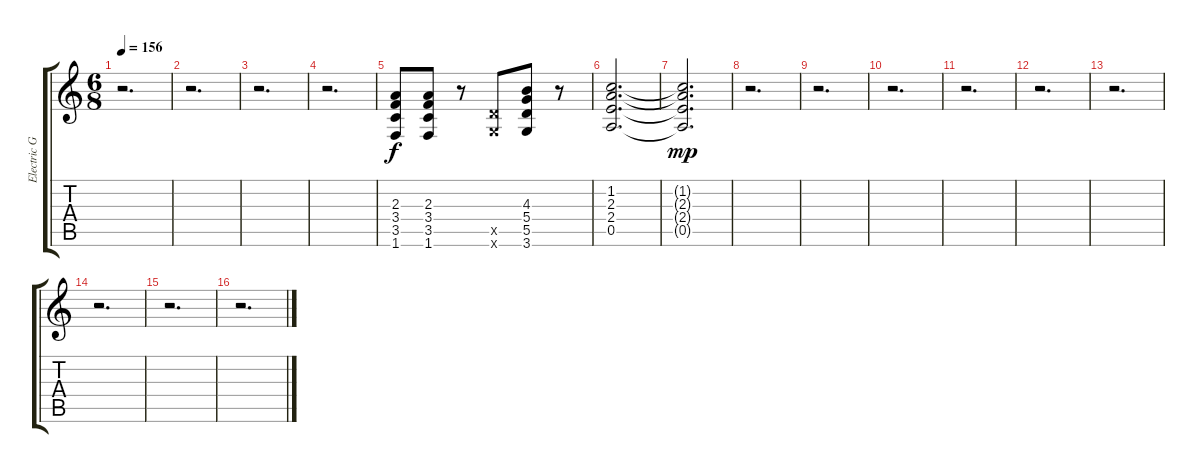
\track ("Electric Guitar 1" "Electric G") {instrument overdrivenguitar}
\staff {score tabs}
\tuning (E4 B3 G3 D3 A2 E2) {hide}
\ts (6 8)
\tempo 156
\clef g2
\ks c
r.2{d dy f} |
r.2{d} |
r.2{d} |
r.2{d} |
(2.3 3.4 3.5 1.6).8 (2.3 3.4 3.5 1.6).8 r.8 (5.5{x} 3.6{x}).8 (4.3 5.4 5.5 3.6).8 r.8 |
(1.2 2.3 2.4 0.5).2{d} |
(1.2{t} 2.3{t} 2.4{t} 0.5{t}).2{d dy mp} |
r.2{d} |
r.2{d} |
r.2{d} |
r.2{d} |
r.2{d} |
r.2{d} |
r.2{d} |
r.2{d} |
r.2{d}
